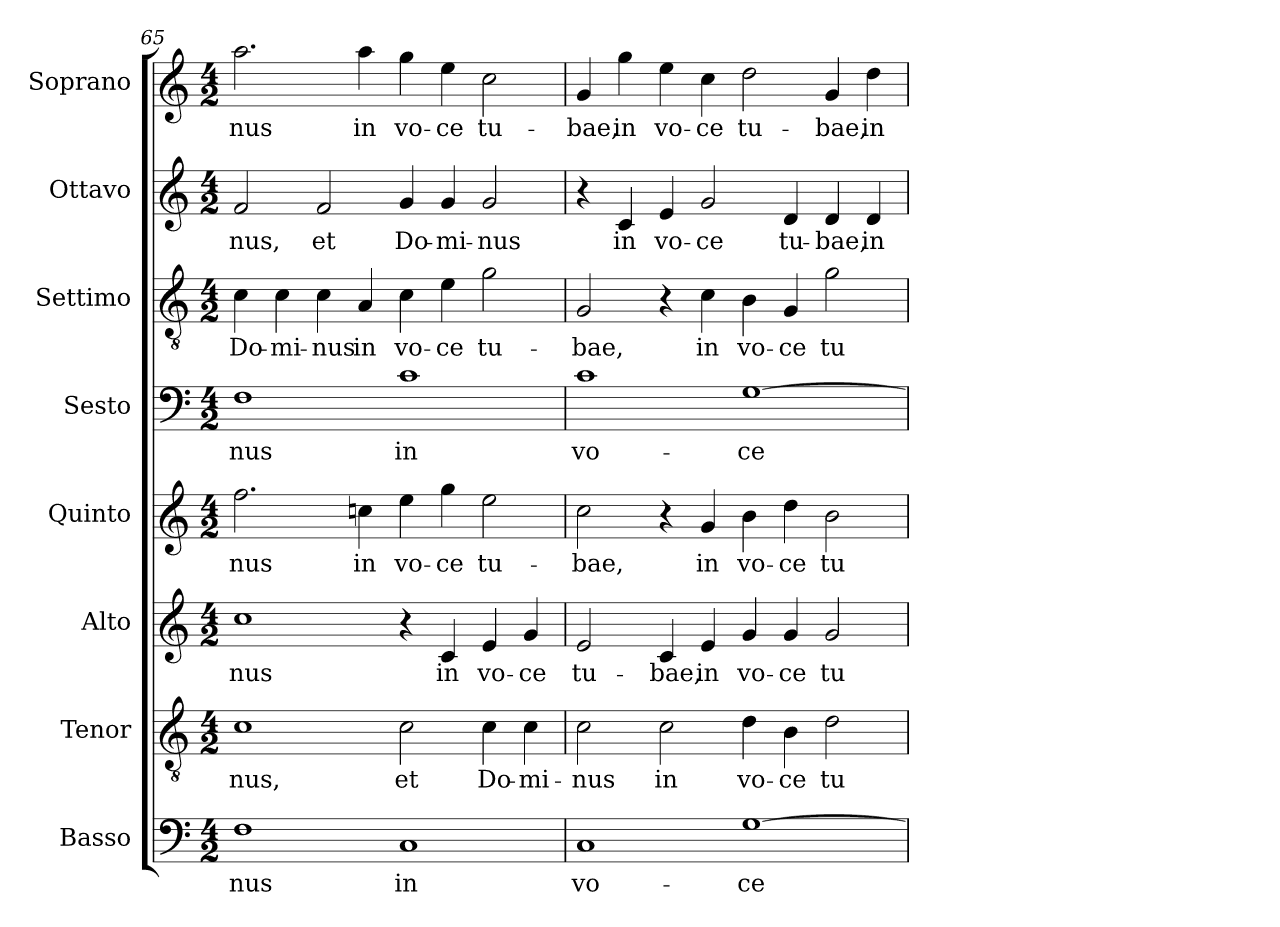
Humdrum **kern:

**kern	**text	**kern	**text	**kern	**text	**kern	**text	**kern	**text	**kern	**text	**kern	**text	**kern	**text
*part8	*part8	*part7	*part7	*part6	*part6	*part5	*part5	*part4	*part4	*part3	*part3	*part2	*part2	*part1	*part1
*staff8	*staff8	*staff7	*staff7	*staff6	*staff6	*staff5	*staff5	*staff4	*staff4	*staff3	*staff3	*staff2	*staff2	*staff1	*staff1
*I"Basso	*	*I"Tenor	*	*I"Alto	*	*I"Quinto	*	*I"Sesto	*	*I"Settimo	*	*I"Ottavo	*	*I"Soprano	*
*I'B.	*	*I'T.	*	*I'A.	*	*I'Q.	*	*I'Ss.	*	*I'St.	*	*I'Ot.	*	*I'S.	*
*clefF4	*	*clefGv2	*	*clefG2	*	*clefG2	*	*clefF4	*	*clefGv2	*	*clefG2	*	*clefG2	*
*	*	*ITrd7c12	*	*	*	*	*	*	*	*ITrd7c12	*	*	*	*	*
*k[]	*	*k[]	*	*k[]	*	*k[]	*	*k[]	*	*k[]	*	*k[]	*	*k[]	*
*C:	*	*C:	*	*C:	*	*C:	*	*C:	*	*C:	*	*C:	*	*C:	*
*M4/2	*	*M4/2	*	*M4/2	*	*M4/2	*	*M4/2	*	*M4/2	*	*M4/2	*	*M4/2	*
=65	=65	=65	=65	=65	=65	=65	=65	=65	=65	=65	=65	=65	=65	=65	=65
!	!LO:LY:b:color=#000000	!	!	!	!	!	!	!	!	!	!	!	!	!	!
!	!	!	!LO:LY:b:color=#000000	!	!	!	!	!	!	!	!	!	!	!	!
!	!	!	!	!	!LO:LY:b:color=#000000	!	!	!	!	!	!	!	!	!	!
!	!	!	!	!	!	!	!LO:LY:b:color=#000000	!	!	!	!	!	!	!	!
!	!	!	!	!	!	!	!	!	!LO:LY:b:color=#000000	!	!	!	!	!	!
!	!	!	!	!	!	!	!	!	!	!	!LO:LY:b:color=#000000	!	!	!	!
!	!	!	!	!	!	!	!	!	!	!	!	!	!LO:LY:b:color=#000000	!	!
!	!	!	!	!	!	!	!	!	!	!	!	!	!	!	!LO:LY:b:color=#000000
1Fi	-nus	1Ci	-nus,	1cci	-nus	2.ffi\	-nus	1Fi	-nus	4Ci\	Do-	2fi/	-nus,	2.aai\	-nus
!	!	!	!	!	!	!	!	!	!	!	!LO:LY:b:color=#000000	!	!	!	!
.	.	.	.	.	.	.	.	.	.	4Ci\	-mi-	.	.	.	.
!	!	!	!	!	!	!	!	!	!	!	!LO:LY:b:color=#000000	!	!	!	!
!	!	!	!	!	!	!	!	!	!	!	!	!	!LO:LY:b:color=#000000	!	!
.	.	.	.	.	.	.	.	.	.	4Ci\	-nus	2fi/	et	.	.
!	!	!	!	!	!	!	!LO:LY:b:color=#000000	!	!	!	!	!	!	!	!
!	!	!	!	!	!	!	!	!	!	!	!LO:LY:b:color=#000000	!	!	!	!
!	!	!	!	!	!	!	!	!	!	!	!	!	!	!	!LO:LY:b:color=#000000
.	.	.	.	.	.	4ccni\	in	.	.	4AAi/	in	.	.	4aai\	in
!	!LO:LY:b:color=#000000	!	!	!	!	!	!	!	!	!	!	!	!	!	!
!	!	!	!LO:LY:b:color=#000000	!	!	!	!	!	!	!	!	!	!	!	!
!	!	!	!	!	!	!	!LO:LY:b:color=#000000	!	!	!	!	!	!	!	!
!	!	!	!	!	!	!	!	!	!LO:LY:b:color=#000000	!	!	!	!	!	!
!	!	!	!	!	!	!	!	!	!	!	!LO:LY:b:color=#000000	!	!	!	!
!	!	!	!	!	!	!	!	!	!	!	!	!	!LO:LY:b:color=#000000	!	!
!	!	!	!	!	!	!	!	!	!	!	!	!	!	!	!LO:LY:b:color=#000000
1Ci	in	2Ci\	et	4r	.	4eei\	vo-	1ci	in	4Ci\	vo-	4gi/	Do-	4ggi\	vo-
!	!	!	!	!	!LO:LY:b:color=#000000	!	!	!	!	!	!	!	!	!	!
!	!	!	!	!	!	!	!LO:LY:b:color=#000000	!	!	!	!	!	!	!	!
!	!	!	!	!	!	!	!	!	!	!	!LO:LY:b:color=#000000	!	!	!	!
!	!	!	!	!	!	!	!	!	!	!	!	!	!LO:LY:b:color=#000000	!	!
!	!	!	!	!	!	!	!	!	!	!	!	!	!	!	!LO:LY:b:color=#000000
.	.	.	.	4ci/	in	4ggi\	-ce	.	.	4Ei\	-ce	4gi/	-mi-	4eei\	-ce
!	!	!	!LO:LY:b:color=#000000	!	!	!	!	!	!	!	!	!	!	!	!
!	!	!	!	!	!LO:LY:b:color=#000000	!	!	!	!	!	!	!	!	!	!
!	!	!	!	!	!	!	!LO:LY:b:color=#000000	!	!	!	!	!	!	!	!
!	!	!	!	!	!	!	!	!	!	!	!LO:LY:b:color=#000000	!	!	!	!
!	!	!	!	!	!	!	!	!	!	!	!	!	!LO:LY:b:color=#000000	!	!
!	!	!	!	!	!	!	!	!	!	!	!	!	!	!	!LO:LY:b:color=#000000
.	.	4Ci\	Do-	4ei/	vo-	2eei\	tu-	.	.	2Gi\	tu-	2gi/	-nus	2cci\	tu-
!	!	!	!LO:LY:b:color=#000000	!	!	!	!	!	!	!	!	!	!	!	!
!	!	!	!	!	!LO:LY:b:color=#000000	!	!	!	!	!	!	!	!	!	!
.	.	4Ci\	-mi-	4gi/	-ce	.	.	.	.	.	.	.	.	.	.
!!LO:LB:g=z
=66	=66	=66	=66	=66	=66	=66	=66	=66	=66	=66	=66	=66	=66	=66	=66
!	!LO:LY:b:color=#000000	!	!	!	!	!	!	!	!	!	!	!	!	!	!
!	!	!	!LO:LY:b:color=#000000	!	!	!	!	!	!	!	!	!	!	!	!
!	!	!	!	!	!LO:LY:b:color=#000000	!	!	!	!	!	!	!	!	!	!
!	!	!	!	!	!	!	!LO:LY:b:color=#000000	!	!	!	!	!	!	!	!
!	!	!	!	!	!	!	!	!	!LO:LY:b:color=#000000	!	!	!	!	!	!
!	!	!	!	!	!	!	!	!	!	!	!LO:LY:b:color=#000000	!	!	!	!
!	!	!	!	!	!	!	!	!	!	!	!	!	!	!	!LO:LY:b:color=#000000
1Ci	vo-	2Ci\	-nus	2ei/	tu-	2cci\	-bae,	1ci	vo-	2GGi/	-bae,	4r	.	4gi/	-bae,
!	!	!	!	!	!	!	!	!	!	!	!	!	!LO:LY:b:color=#000000	!	!
!	!	!	!	!	!	!	!	!	!	!	!	!	!	!	!LO:LY:b:color=#000000
.	.	.	.	.	.	.	.	.	.	.	.	4ci/	in	4ggi\	in
!	!	!	!LO:LY:b:color=#000000	!	!	!	!	!	!	!	!	!	!	!	!
!	!	!	!	!	!LO:LY:b:color=#000000	!	!	!	!	!	!	!	!	!	!
!	!	!	!	!	!	!	!	!	!	!	!	!	!LO:LY:b:color=#000000	!	!
!	!	!	!	!	!	!	!	!	!	!	!	!	!	!	!LO:LY:b:color=#000000
.	.	2Ci\	in	4ci/	-bae,	4r	.	.	.	4r	.	4ei/	vo-	4eei\	vo-
!	!	!	!	!	!LO:LY:b:color=#000000	!	!	!	!	!	!	!	!	!	!
!	!	!	!	!	!	!	!LO:LY:b:color=#000000	!	!	!	!	!	!	!	!
!	!	!	!	!	!	!	!	!	!	!	!LO:LY:b:color=#000000	!	!	!	!
!	!	!	!	!	!	!	!	!	!	!	!	!	!LO:LY:b:color=#000000	!	!
!	!	!	!	!	!	!	!	!	!	!	!	!	!	!	!LO:LY:b:color=#000000
.	.	.	.	4ei/	in	4gi/	in	.	.	4Ci\	in	2gi/	-ce	4cci\	-ce
!	!LO:LY:b:color=#000000	!	!	!	!	!	!	!	!	!	!	!	!	!	!
!	!	!	!LO:LY:b:color=#000000	!	!	!	!	!	!	!	!	!	!	!	!
!	!	!	!	!	!LO:LY:b:color=#000000	!	!	!	!	!	!	!	!	!	!
!	!	!	!	!	!	!	!LO:LY:b:color=#000000	!	!	!	!	!	!	!	!
!	!	!	!	!	!	!	!	!	!LO:LY:b:color=#000000	!	!	!	!	!	!
!	!	!	!	!	!	!	!	!	!	!	!LO:LY:b:color=#000000	!	!	!	!
!	!	!	!	!	!	!	!	!	!	!	!	!	!	!	!LO:LY:b:color=#000000
[1Gi	-ce	4Di\	vo-	4gi/	vo-	4bi\	vo-	[1Gi	-ce	4BBi\	vo-	.	.	2ddi\	tu-
!	!	!	!LO:LY:b:color=#000000	!	!	!	!	!	!	!	!	!	!	!	!
!	!	!	!	!	!LO:LY:b:color=#000000	!	!	!	!	!	!	!	!	!	!
!	!	!	!	!	!	!	!LO:LY:b:color=#000000	!	!	!	!	!	!	!	!
!	!	!	!	!	!	!	!	!	!	!	!LO:LY:b:color=#000000	!	!	!	!
!	!	!	!	!	!	!	!	!	!	!	!	!	!LO:LY:b:color=#000000	!	!
.	.	4BBi\	-ce	4gi/	-ce	4ddi\	-ce	.	.	4GGi/	-ce	4di/	tu-	.	.
!	!	!	!LO:LY:b:color=#000000	!	!	!	!	!	!	!	!	!	!	!	!
!	!	!	!	!	!LO:LY:b:color=#000000	!	!	!	!	!	!	!	!	!	!
!	!	!	!	!	!	!	!LO:LY:b:color=#000000	!	!	!	!	!	!	!	!
!	!	!	!	!	!	!	!	!	!	!	!LO:LY:b:color=#000000	!	!	!	!
!	!	!	!	!	!	!	!	!	!	!	!	!	!LO:LY:b:color=#000000	!	!
!	!	!	!	!	!	!	!	!	!	!	!	!	!	!	!LO:LY:b:color=#000000
.	.	2Di\	tu-	2gi/	tu-	2bi\	tu-	.	.	2Gi\	tu-	4di/	-bae,	4gi/	-bae,
!	!	!	!	!	!	!	!	!	!	!	!	!	!LO:LY:b:color=#000000	!	!
!	!	!	!	!	!	!	!	!	!	!	!	!	!	!	!LO:LY:b:color=#000000
.	.	.	.	.	.	.	.	.	.	.	.	4di/	in	4ddi\	in
=	=	=	=	=	=	=	=	=	=	=	=	=	=	=	=
*-	*-	*-	*-	*-	*-	*-	*-	*-	*-	*-	*-	*-	*-	*-	*-
